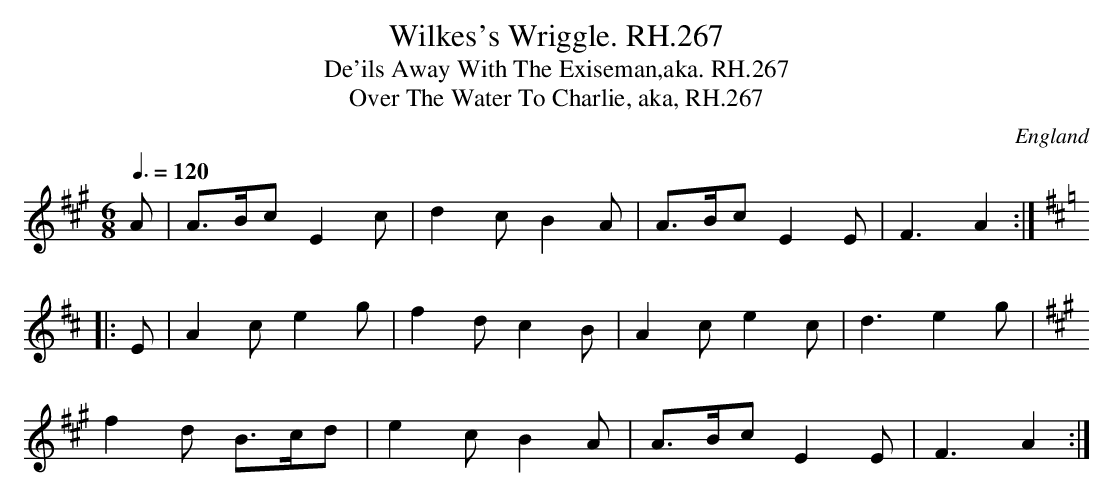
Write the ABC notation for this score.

X:1
T:Wilkes's Wriggle. RH.267
T:De'ils Away With The Exiseman,aka. RH.267
T:Over The Water To Charlie, aka, RH.267
O:England
M:6/8
L:1/8
Q:3/8=120
K:A
A|A>Bc E2c|d2c B2A|A>Bc E2E|F3 A2:|
K:Amix
|:E|A2c e2g|f2d c2B|A2c e2c|d3 e2g|
K:A
f2d B>cd|e2c B2A|A>Bc E2E|F3 A2:|
